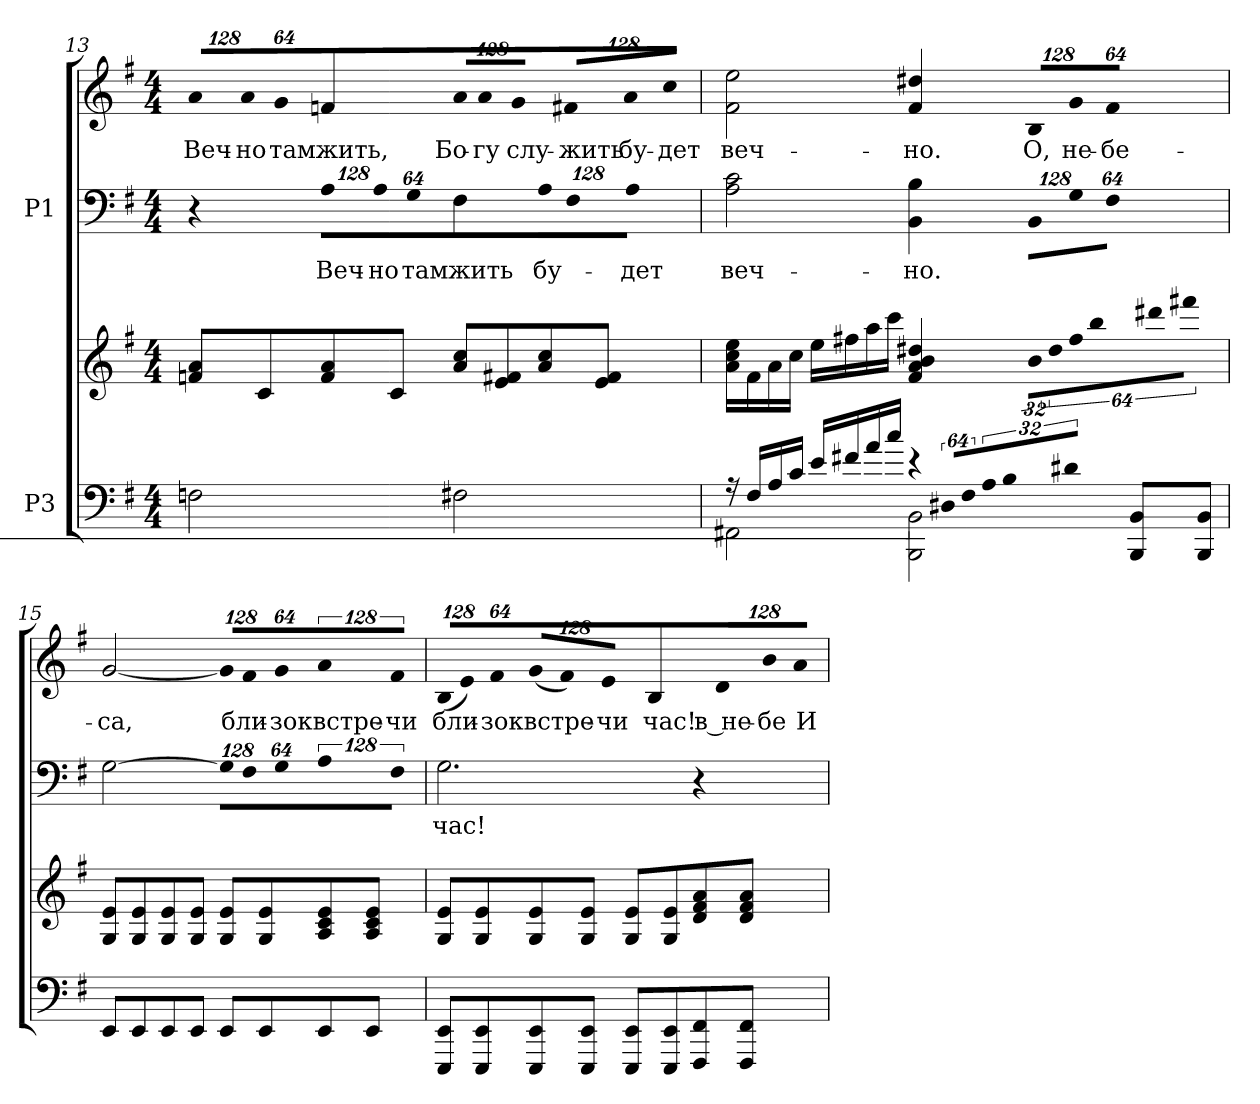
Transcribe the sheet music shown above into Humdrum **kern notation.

**kern	**kern	**kern	**text	**kern	**text
*part2	*part2	*part1	*part1	*part1	*part1
*staff4	*staff3	*staff2	*staff2	*staff1	*staff1
*I"P3	*	*I"P1	*	*	*
!!LO:LB:g=z
*clefF4	*clefG2	*clefF4	*	*clefG2	*
*k[f#]	*k[f#]	*k[f#]	*	*k[f#]	*
*e:	*e:	*e:	*	*e:	*
*M4/4	*M4/4	*M4/4	*	*M4/4	*
*	*	*	*	*Xbrackettup	*
=13	=13	=13	=13	=13	=13
!	!	!	!	!LO:N:vis=8	!
!	!	!	!	!	!LO:LY:b:color=#000000
2Fni\	8fni/ 8aiL	4r	.	1024%85ai/L	Веч-
!	!	!	!	!LO:N:vis=8	!
!	!	!	!	!	!LO:LY:b:color=#000000
.	.	.	.	1024%85ai/	-но
.	8ci/	.	.	.	.
!	!	!	!	!LO:N:vis=8	!
!	!	!	!	!	!LO:LY:b:color=#000000
.	.	.	.	512%43gi/J	там
*	*	*Xbrackettup	*	*	*
!	!	!LO:N:vis=8	!	!	!
!	!	!	!LO:LY:a:color=#000000	!	!
!	!	!	!	!	!LO:LY:b:color=#000000
.	8fi/ 8ai	1024%85Ai\L	Веч-	4fni/	жить,
!	!	!LO:N:vis=8	!	!	!
!	!	!	!LO:LY:a:color=#000000	!	!
.	.	1024%85Ai\	-но	.	.
.	8ci/J	.	.	.	.
!	!	!LO:N:vis=8	!	!	!
!	!	!	!LO:LY:a:color=#000000	!	!
.	.	512%43Gi\J	там	.	.
!	!	!	!LO:LY:a:color=#000000	!LO:N:vis=8	!
!	!	!	!	!	!LO:LY:b:color=#000000
2F#Xi\	8ai/ 8cciL	4F#i\	жить	1024%85ai/L	Бо-
!	!	!	!	!LO:N:vis=8	!
!	!	!	!	!	!LO:LY:b:color=#000000
.	.	.	.	1024%85ai/	-гу
.	8ei/ 8f#Xi	.	.	.	.
!	!	!	!	!LO:N:vis=8	!
!	!	!	!	!	!LO:LY:b:color=#000000
.	.	.	.	512%43gi/J	слу-
!	!	!LO:N:vis=8	!	!	!
!	!	!	!LO:LY:a:color=#000000	!LO:N:vis=8	!
!	!	!	!	!	!LO:LY:b:color=#000000
.	8ai/ 8cci	1024%85Ai\L	бу-	1024%85f#Xi/L	-жить
!	!	!LO:N:vis=8	!	!LO:N:vis=8	!
!	!	!	!	!	!LO:LY:b:color=#000000
.	.	1024%85F#i\	.	1024%85ai/	бу-
.	8ei/ 8f#iJ	.	.	.	.
!	!	!LO:N:vis=8	!	!	!
!	!	!	!LO:LY:a:color=#000000	!LO:N:vis=8	!
!	!	!	!	!	!LO:LY:b:color=#000000
.	.	512%43Ai\J	-дет	512%43cci/J	-дет
=14	=14	=14	=14	=14	=14
*^	*	*	*	*	*
!	!	!	!	!LO:LY:a:color=#000000	!	!
!	!	!	!	!	!	!LO:LY:b:color=#000000
16r	2FF#Xi\	16ai\ 16cci 16eeiLL	2Ai\ 2ci	веч-	2f#i\ 2eei	веч-
16F#i/LL	.	16f#i\	.	.	.	.
16Ai/	.	16ai\	.	.	.	.
16ci/JJ	.	16cci\JJ	.	.	.	.
16ei/LL	.	16eei\LL	.	.	.	.
16f#Xi/	.	16ff#Xi\	.	.	.	.
16ai/	.	16aai\	.	.	.	.
16cci/JJ	.	16ccci\JJ	.	.	.	.
!LO:N:vis=16	!	!	!	!	!	!
!	!	!	!	!LO:LY:a:color=#000000	!	!
!	!	!	!	!	!	!LO:LY:b:color=#000000
512%21r	2BBBi\ 2BBi	4f#i/ 4ai 4bi 4dd#Xi	4BBi\ 4Bi	-но.	4f#i/ 4dd#Xi	-но.
!LO:N:vis=16	!	!	!	!	!	!
1024%43D#Xi/LL	.	.	.	.	.	.
!LO:N:vis=16	!	!	!	!	!	!
1024%43F#i/	.	.	.	.	.	.
!LO:N:vis=16	!	!	!	!	!	!
512%21Ai/	.	.	.	.	.	.
!LO:N:vis=16	!	!	!	!	!	!
1024%43Bi/	.	.	.	.	.	.
!LO:N:vis=16	!	!	!	!	!	!
1024%43d#Xi/JJ	.	.	.	.	.	.
!	!	!LO:N:vis=16	!LO:N:vis=8	!	!LO:N:vis=8	!
!	!	!	!	!	!	!LO:LY:b:color=#000000
8BBBi/ 8BBiL	.	512%21bi\LL	1024%85BBi\L	.	1024%85Bi/L	О,
!	!	!LO:N:vis=16	!	!	!	!
.	.	1024%43dd#i\	.	.	.	.
!	!	!LO:N:vis=16	!LO:N:vis=8	!	!LO:N:vis=8	!
!	!	!	!	!	!	!LO:LY:b:color=#000000
.	.	1024%43ff#i\	1024%85Gi\	.	1024%85gi/	не-
!	!	!LO:N:vis=16	!	!	!	!
8BBBi/ 8BBiJ	.	512%21bbi\	.	.	.	.
!	!	!LO:N:vis=16	!LO:N:vis=8	!	!LO:N:vis=8	!
!	!	!	!	!	!	!LO:LY:b:color=#000000
.	.	1024%43ddd#Xi\	512%43F#i\J	.	512%43f#i/J	-бе-
!	!	!LO:N:vis=16	!	!	!	!
.	.	1024%43fff#Xi\JJ	.	.	.	.
*v	*v	*	*	*	*	*
!!LO:LB:g=z
=15	=15	=15	=15	=15	=15
!	!	!	!	!	!LO:LY:b:color=#000000
8EEi/L	8Gi/ 8eiL	[>2Gi\	.	[<2gi/	-са,
8EEi/	8Gi/ 8ei	.	.	.	.
8EEi/	8Gi/ 8ei	.	.	.	.
8EEi/J	8Gi/ 8eiJ	.	.	.	.
!	!	!LO:N:vis=8	!	!LO:N:vis=8	!
8EEi/L	8Gi/ 8eiL	1024%85Gi\L]	.	1024%85gi/L]	.
!	!	!LO:N:vis=8	!	!LO:N:vis=8	!
!	!	!	!	!	!LO:LY:b:color=#000000
.	.	1024%85F#i\	.	1024%85f#i/	бли-
8EEi/	8Gi/ 8ei	.	.	.	.
!	!	!LO:N:vis=8	!	!LO:N:vis=8	!
!	!	!	!	!	!LO:LY:b:color=#000000
.	.	512%43Gi\J	.	512%43gi/J	-зок
*	*	*brackettup	*	*	*
!	!	!LO:N:vis=4	!	!	!
*	*	*	*	*brackettup	*
!	!	!	!	!LO:N:vis=4	!
!	!	!	!	!	!LO:LY:b:color=#000000
8EEi/	8Ai/ 8ci 8ei	512%85Ai\	.	512%85ai/	встре-
8EEi/J	8Ai/ 8ci 8eiJ	.	.	.	.
!	!	!LO:N:vis=8	!	!LO:N:vis=8	!
!	!	!	!	!	!LO:LY:b:color=#000000
.	.	512%43F#i\	.	512%43f#i/	-чи
=16	=16	=16	=16	=16	=16
!	!	!	!LO:LY:a:color=#000000	!	!
*	*	*	*	*Xbrackettup	*
!	!	!	!	!LO:N:vis=8	!
!	!	!	!	!	!LO:LY:b:color=#000000
8EEEi/ 8EEiL	8Gi/ 8eiL	2.Gi\	час!	(1024%85Bi/L	бли-
!	!	!	!	!LO:N:vis=8	!
.	.	.	.	1024%85ei/)	.
8EEEi/ 8EEi	8Gi/ 8ei	.	.	.	.
!	!	!	!	!LO:N:vis=8	!
!	!	!	!	!	!LO:LY:b:color=#000000
.	.	.	.	512%43f#i/J	-зок
!	!	!	!	!LO:N:vis=8	!
!	!	!	!	!	!LO:LY:b:color=#000000
8EEEi/ 8EEi	8Gi/ 8ei	.	.	(1024%85gi/L	встре-
!	!	!	!	!LO:N:vis=8	!
.	.	.	.	1024%85f#i/)	.
8EEEi/ 8EEiJ	8Gi/ 8eiJ	.	.	.	.
!	!	!	!	!LO:N:vis=8	!
!	!	!	!	!	!LO:LY:b:color=#000000
.	.	.	.	512%43ei/J	-чи
!	!	!	!	!	!LO:LY:b:color=#000000
8EEEi/ 8EEiL	8Gi/ 8eiL	.	.	4Bi/	час!
8EEEi/ 8EEi	8Gi/ 8ei	.	.	.	.
!	!	!	!	!LO:N:vis=8	!
!	!	!	!	!	!LO:LY:b:color=#000000
8FFF#i/ 8FF#i	8di/ 8f#i 8ai	4r	.	1024%85di/L	в не-
!	!	!	!	!LO:N:vis=8	!
!	!	!	!	!	!LO:LY:b:color=#000000
.	.	.	.	1024%85bi/	-бе
8FFF#i/ 8FF#iJ	8di/ 8f#i 8aiJ	.	.	.	.
!	!	!	!	!LO:N:vis=8	!
!	!	!	!	!	!LO:LY:b:color=#000000
.	.	.	.	512%43ai/J	И-
=	=	=	=	=	=
*-	*-	*-	*-	*-	*-
